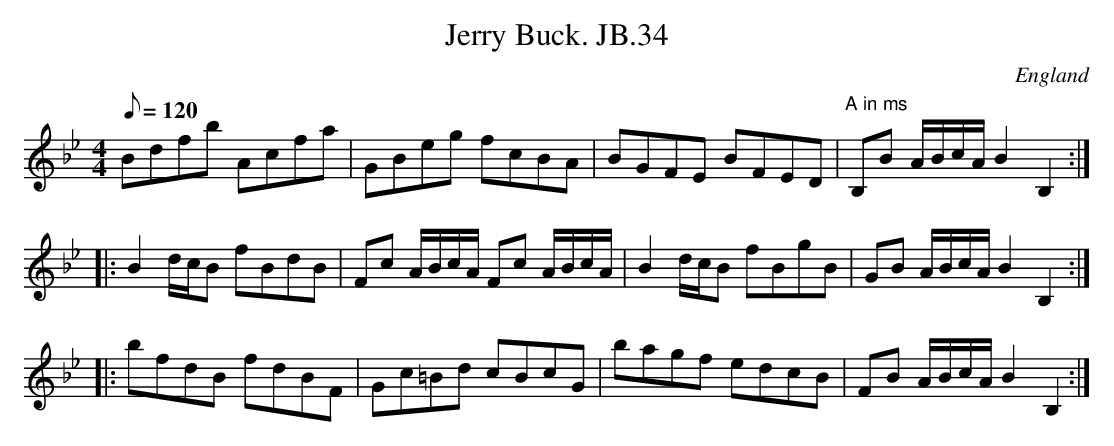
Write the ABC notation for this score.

X:1
T:Jerry Buck. JB.34
M:4/4
L:1/8
Q:120
O:England
K:Bb
Bdfb Acfa|GBeg fcBA|BGFE BFED|"A in ms"B,B A/B/c/A/B2B,2:|!
|:B2d/c/B fBdB|Fc A/B/c/A/ Fc A/B/c/A/|B2d/c/B fBgB|GB A/B/c/A/B2B,2:|!
|:bfdB fdBF|Gc=Bd cBcG|bagf edcB|FB A/B/c/A/B2B,2:|]
